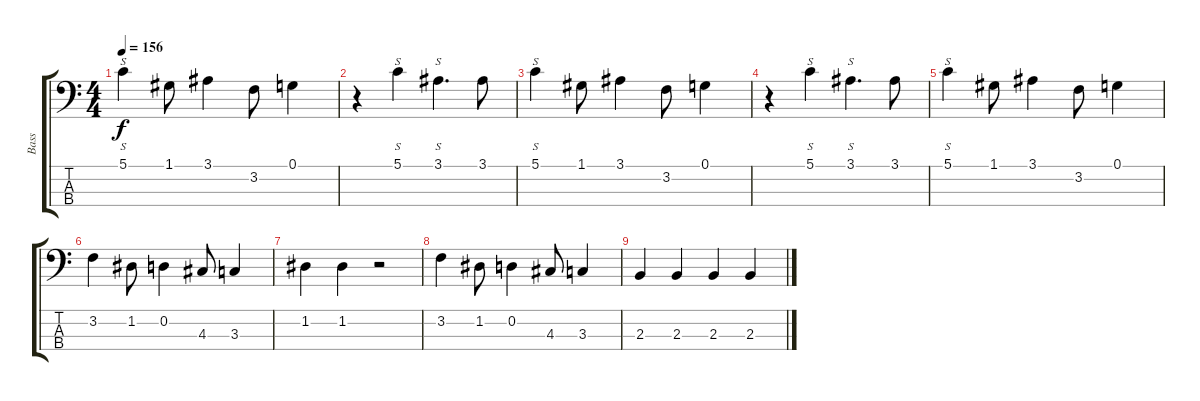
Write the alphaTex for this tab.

\track ("Bass" "Bass") {instrument slapbass2}
\staff {score tabs}
\tuning (G2 D2 A1 E1) {hide}
\ts (4 4)
\tempo 156
\clef f4
\ks c
5.1.4{s dy f} 1.1.8 3.1.4 3.2.8 0.1.4 |
r.4 5.1.4{s} 3.1.4{s d} 3.1.8 |
5.1.4{s} 1.1.8 3.1.4 3.2.8 0.1.4 |
r.4 5.1.4{s} 3.1.4{s d} 3.1.8 |
5.1.4{s} 1.1.8 3.1.4 3.2.8 0.1.4 |
3.2.4 1.2.8 0.2.4 4.3.8 3.3.4 |
1.2.4 1.2.4 r.2 |
3.2.4 1.2.8 0.2.4 4.3.8 3.3.4 |
2.3.4 2.3.4 2.3.4 2.3.4
